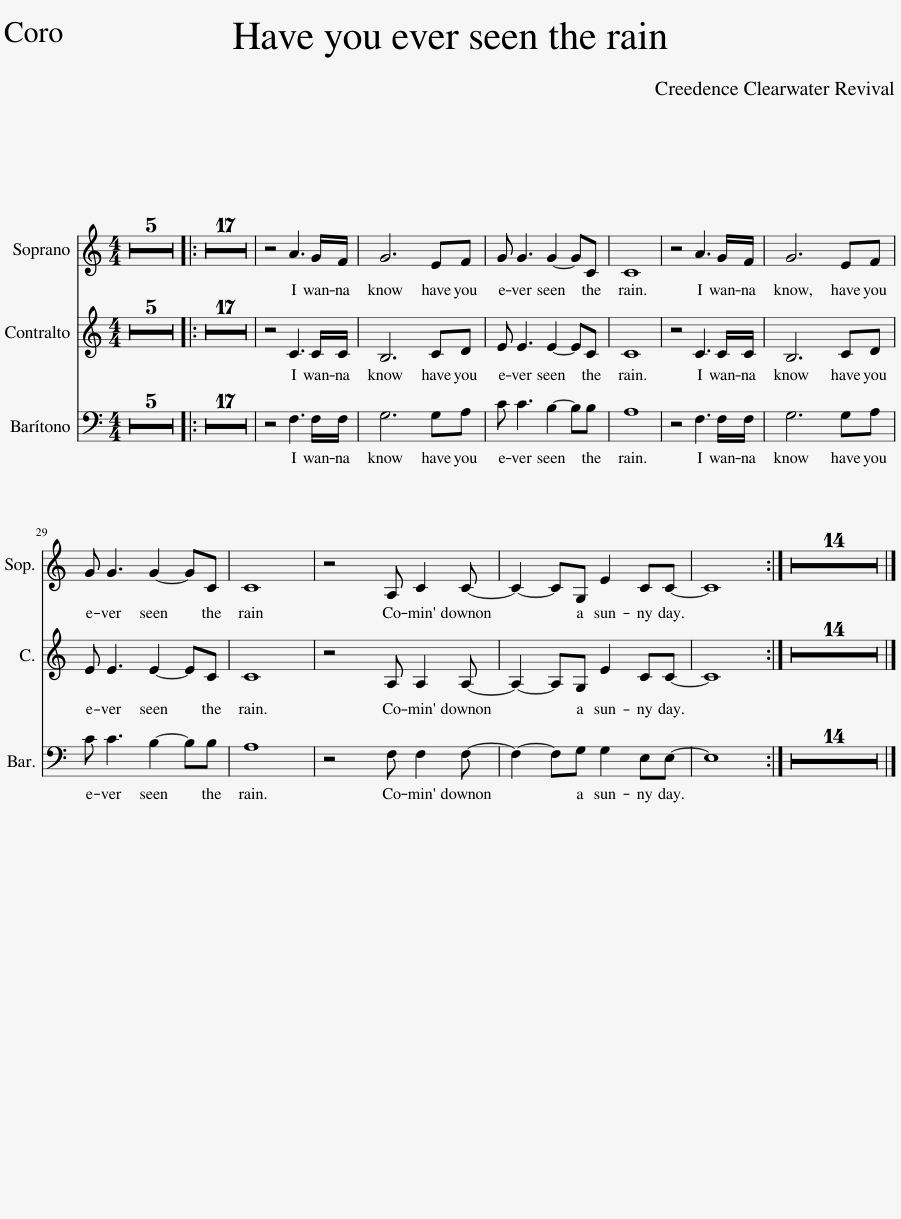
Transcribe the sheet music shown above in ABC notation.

X:1
%%score 1 2 3
L:1/8
M:4/4
I:linebreak $
K:C
V:1 treble
V:2 treble
V:3 bass
V:1
 z8 | z8 | z8 | z8 | z8 |: %5
 z8 | z8 | z8 | z8 | z8 | %10
 z8 | z8 | z8 | z8 | z8 | %15
 z8 | z8 | z8 | z8 | z8 | %20
 z8 | z8 | z4 A3 G/F/ | G6 EF | G G3 G2- GC | %25
 C8 | z4 A3 G/F/ | G6 EF |$ G G3 G2- GC | C8 | %30
 z4 A, C2 C- | C2- CG, E2 CC- | C8 :| z8 | z8 | %35
 z8 | z8 | z8 | z8 | z8 | %40
 z8 | z8 | z8 | z8 | z8 | %45
 z8 | z8 |] %47
V:2
 z8 | z8 | z8 | z8 | z8 |: %5
 z8 | z8 | z8 | z8 | z8 | %10
 z8 | z8 | z8 | z8 | z8 | %15
 z8 | z8 | z8 | z8 | z8 | %20
 z8 | z8 | z4 C3 C/C/ | B,6 CD | E E3 E2- EC | %25
 C8 | z4 C3 C/C/ | B,6 CD |$ E E3 E2- EC | C8 | %30
 z4 A, A,2 A,- | A,2- A,G, E2 CC- | C8 :| z8 | z8 | %35
 z8 | z8 | z8 | z8 | z8 | %40
 z8 | z8 | z8 | z8 | z8 | %45
 z8 | z8 |] %47
V:3
 z8 | z8 | z8 | z8 | z8 |: %5
 z8 | z8 | z8 | z8 | z8 | %10
 z8 | z8 | z8 | z8 | z8 | %15
 z8 | z8 | z8 | z8 | z8 | %20
 z8 | z8 | z4 F,3 F,/F,/ | G,6 G,A, | C C3 B,2- B,B, | %25
 A,8 | z4 F,3 F,/F,/ | G,6 G,A, |$ C C3 B,2- B,B, | A,8 | %30
 z4 F, F,2 F,- | F,2- F,G, G,2 E,E,- | E,8 :| z8 | z8 | %35
 z8 | z8 | z8 | z8 | z8 | %40
 z8 | z8 | z8 | z8 | z8 | %45
 z8 | z8 |] %47
